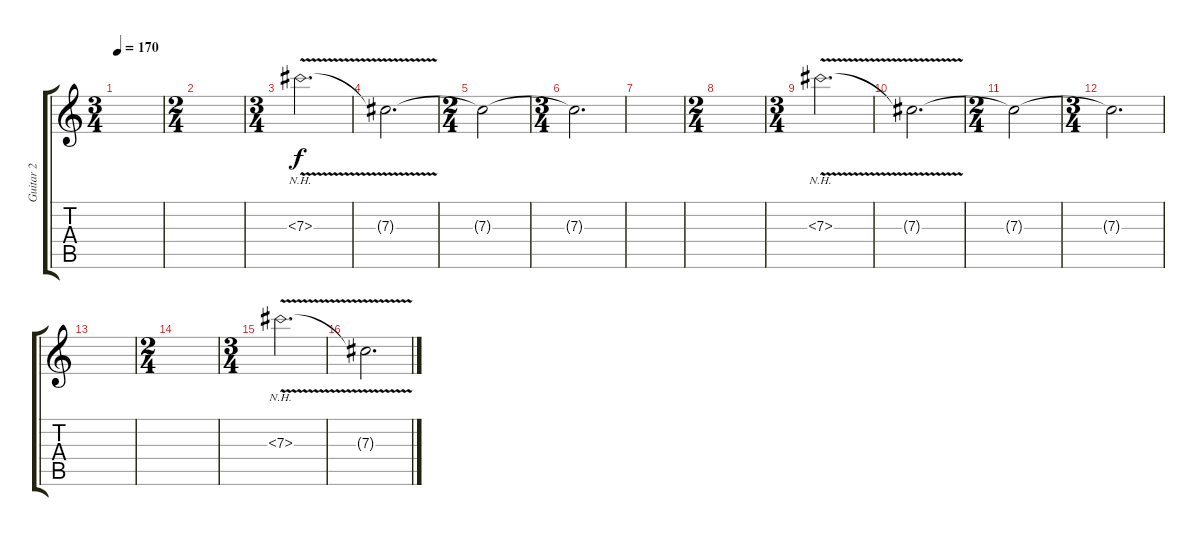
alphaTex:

\track ("Guitar 2" "Guitar 2") {instrument distortionguitar}
\staff {score tabs}
\tuning (Eb4 Bb3 Gb3 Db3 Ab2 Db2) {hide}
\ts (3 4)
\tempo 170
\clef g2
\ks c
|
\ts (2 4)
|
\ts (3 4)
7.3{nh v}.2{d} |
7.3{t}.2{d} |
\ts (2 4)
7.3{t}.2 |
\ts (3 4)
7.3{t}.2{d} |
|
\ts (2 4)
|
\ts (3 4)
7.3{nh v}.2{d} |
7.3{t}.2{d} |
\ts (2 4)
7.3{t}.2 |
\ts (3 4)
7.3{t}.2{d} |
|
\ts (2 4)
|
\ts (3 4)
7.3{nh v}.2{d} |
7.3{t}.2{d}
